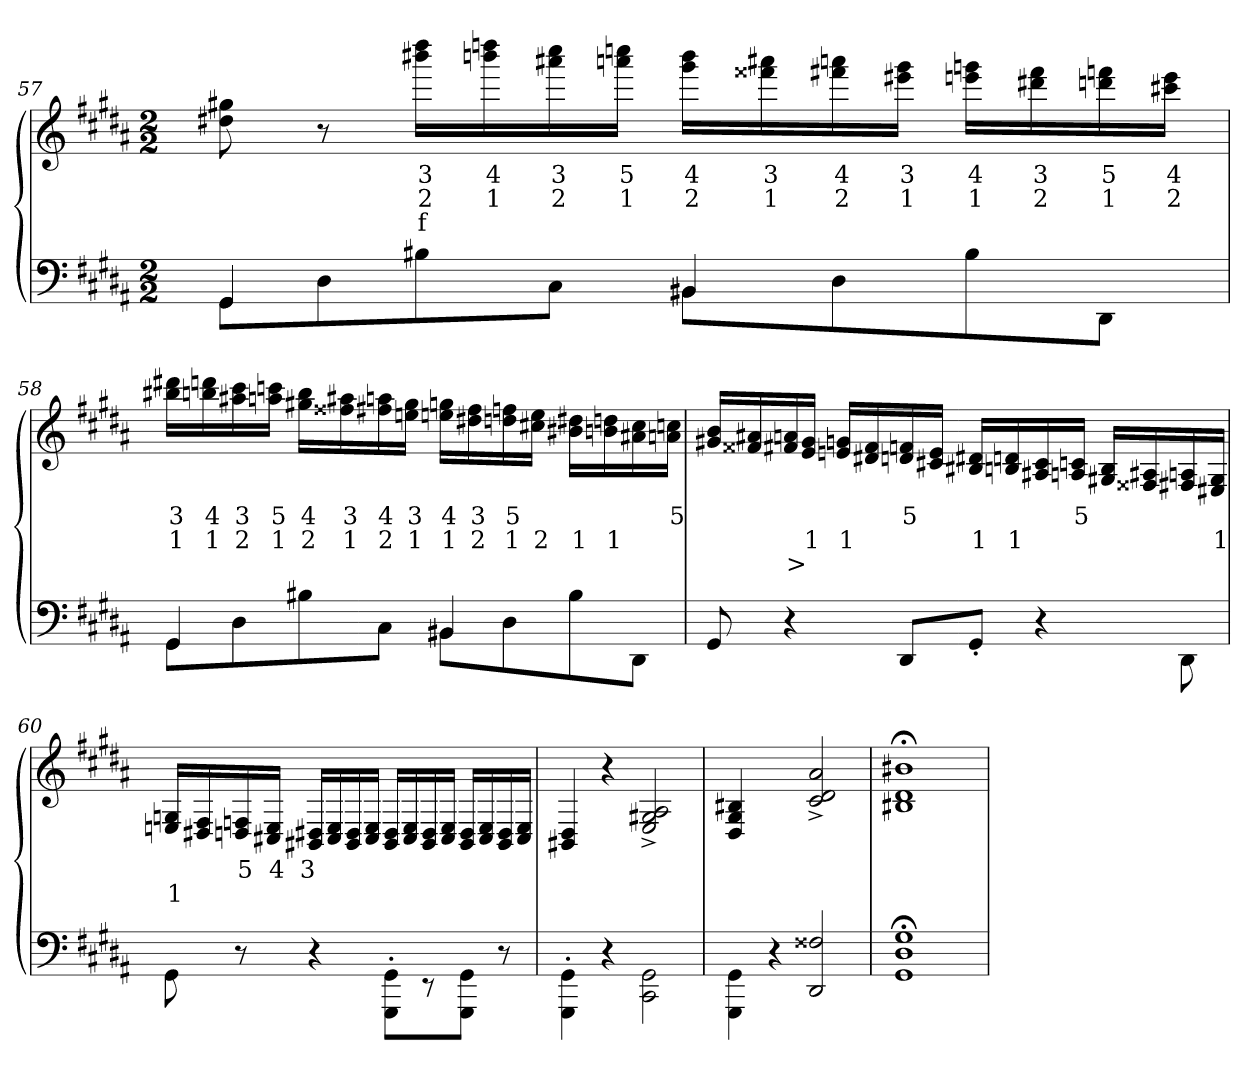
**kern	**kern	**text	**text	**text
*part2	*part1	*part1	*part1	*part1
*staff2	*staff1	*staff1	*staff1	*staff1
*clefF4	*clefG2	*	*	*
*k[f#c#g#d#a#]	*k[f#c#g#d#a#]	*	*	*
*M2/2	*M2/2	*	*	*
=57	=57	=57	=57	=57
*^	*	*	*	*
4GG#	8GG#\L	8gg#X 8dd#X	.	.	.
.	8D#	8r	.	.	.
4ryy	8B#	16dddd# 16bbb#XLL	3	2	f
.	.	16ddddn 16bbbn	4	1	.
.	8C#J	16cccc# 16aaa#X	3	2	.
.	.	16ccccn 16aaanJJ	5	1	.
4BB#X	8BB#\L	16bbb 16ggg#LL	4	2	.
.	.	16aaa#X 16fff##X	3	1	.
.	8D#	16aaan 16fff#X	4	2	.
.	.	16ggg# 16eee#XJJ	3	1	.
4ryy	8B#	16gggn 16eeenLL	4	1	.
.	.	16fff# 16ddd#X	3	2	.
.	8DD#J	16fffn 16dddn	5	1	.
.	.	16eee 16ccc#XJJ	4	2	.
=58	=58	=58	=58	=58	=58
4GG#	8GG#L	16ddd#X 16bb#XLL	3	1	.
.	.	16dddn 16bbn	4	1	.
.	8D#	16ccc# 16aa#X	3	2	.
.	.	16cccn 16aanJJ	5	1	.
4ryy	8B#	16bb 16gg#XLL	4	2	.
.	.	16aa#X 16ff##X	3	1	.
.	8C#J	16aan 16ff#X	4	2	.
.	.	16gg# 16eenJJ	3	1	.
4BB#X	8BB#L	16ggn 16eenLL	4	1	.
.	.	16ff# 16dd#X	3	2	.
.	8D#	16ffn 16ddn	5	1	.
.	.	16ee 16cc#XJJ	.	2	.
4ryy	8B#	16dd#X 16b#XLL	.	1	.
.	.	16ddn 16bn	.	1	.
.	8DD#J	16cc# 16a#X	.	.	.
.	.	16ccn 16anJJ	5	.	.
*v	*v	*	*	*	*
=59	=59	=59	=59	=59
8GG#	16b 16g#XLL	.	.	.
.	16a#X 16f##X	.	.	.
4r	16an 16f#X	.	.	>
.	16g# 16eJJ	.	1	.
.	16gn 16enLL	.	1	.
.	16f# 16d#X	.	.	.
8DD#L	16fn 16dn	5	.	.
.	16e 16c#XJJ	.	.	.
8GG#'>J	16d#X 16B#XLL	.	1	.
.	16dn 16Bn	.	1	.
4r	16c# 16A#X	.	.	.
.	16cn 16AnJJ	5	.	.
.	16B 16G#XLL	.	.	.
.	16A#X 16F##X	.	.	.
8DD#\	16An 16F#X	.	.	.
.	16G# 16E#XJJ	.	1	.
=60	=60	=60	=60	=60
8GG#\	16Gn/ 16EnL	.	1	.
.	16F#/ 16D#X	.	.	.
8r	16Fn/ 16Dn	5	.	.
.	16E/ 16C#XJ	4	.	.
4r	16D#X/ 16BB#XL	3	.	.
.	16E/ 16C#	.	.	.
.	16D#/ 16BB#	.	.	.
.	16E/ 16C#J	.	.	.
8GG#\'> 8GGG#'>L	16D#/ 16BB#L	.	.	.
.	16E/ 16C#	.	.	.
8r	16D#/ 16BB#	.	.	.
.	16E/ 16C#J	.	.	.
8GG#\ 8GGG#J	16D#/ 16BB#L	.	.	.
.	16E/ 16C#	.	.	.
8r	16D#/ 16BB#	.	.	.
.	16E/ 16C#J	.	.	.
=61	=61	=61	=61	=61
4GG#'> 4GGG#\'>	4BB#X 4D#	.	.	.
4r	4r	.	.	.
2GG# 2CC#\	2A#/^> 2G#X^> 2E^>	.	.	.
=62	=62	=62	=62	=62
4GG# 4GGG#\	4B#X/ 4G# 4D#	.	.	.
4r	4ryy	.	.	.
2F##X 2DD#	2a#^> 2d#^> 2c#^>	.	.	.
=63	=63	=63	=63	=63
1G#;< 1D#;< 1GG#;<	1b#X;< 1d#;< 1B#X;<	.	.	.
=	=	=	=	=
*-	*-	*-	*-	*-
